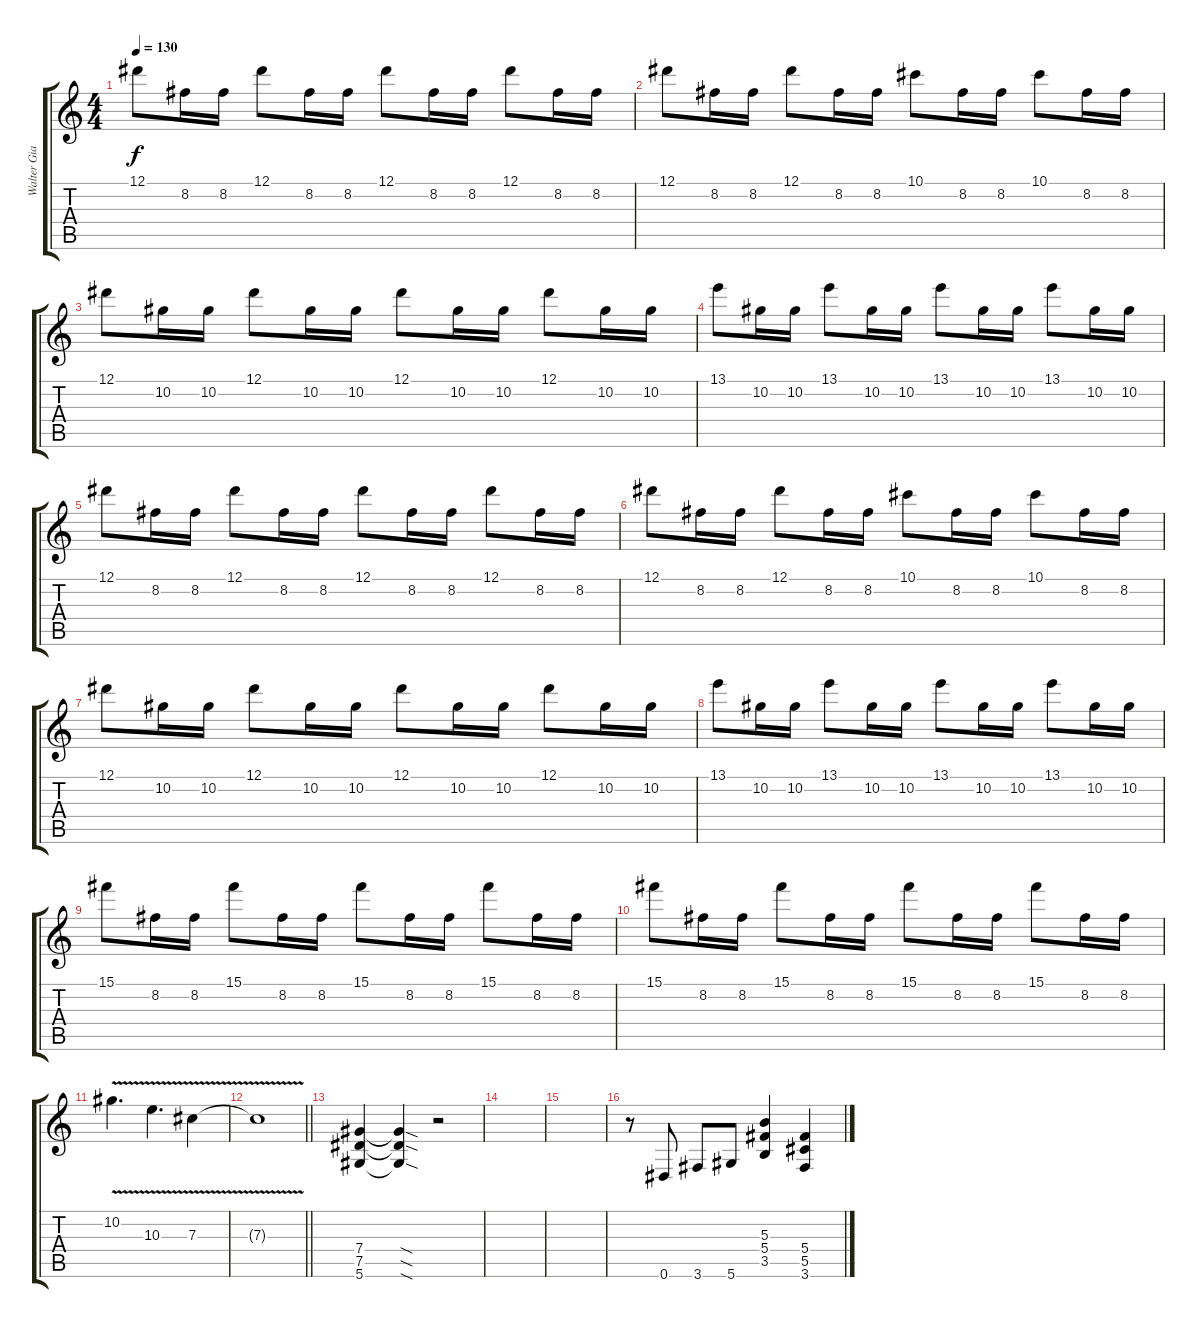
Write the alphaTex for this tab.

\track ("Walter Giardino" "Walter Gia") {instrument distortionguitar}
\staff {score tabs}
\tuning (Eb4 Bb3 Gb3 Db3 Ab2 Eb2) {hide}
\ts (4 4)
\tempo 130
\clef g2
\ks c
12.1.8{dy f} 8.2.16 8.2.16 12.1.8 8.2.16 8.2.16 12.1.8 8.2.16 8.2.16 12.1.8 8.2.16 8.2.16 |
12.1.8 8.2.16 8.2.16 12.1.8 8.2.16 8.2.16 10.1.8 8.2.16 8.2.16 10.1.8 8.2.16 8.2.16 |
12.1.8 10.2.16 10.2.16 12.1.8 10.2.16 10.2.16 12.1.8 10.2.16 10.2.16 12.1.8 10.2.16 10.2.16 |
13.1.8 10.2.16 10.2.16 13.1.8 10.2.16 10.2.16 13.1.8 10.2.16 10.2.16 13.1.8 10.2.16 10.2.16 |
12.1.8 8.2.16 8.2.16 12.1.8 8.2.16 8.2.16 12.1.8 8.2.16 8.2.16 12.1.8 8.2.16 8.2.16 |
12.1.8 8.2.16 8.2.16 12.1.8 8.2.16 8.2.16 10.1.8 8.2.16 8.2.16 10.1.8 8.2.16 8.2.16 |
12.1.8 10.2.16 10.2.16 12.1.8 10.2.16 10.2.16 12.1.8 10.2.16 10.2.16 12.1.8 10.2.16 10.2.16 |
13.1.8 10.2.16 10.2.16 13.1.8 10.2.16 10.2.16 13.1.8 10.2.16 10.2.16 13.1.8 10.2.16 10.2.16 |
15.1.8 8.2.16 8.2.16 15.1.8 8.2.16 8.2.16 15.1.8 8.2.16 8.2.16 15.1.8 8.2.16 8.2.16 |
15.1.8 8.2.16 8.2.16 15.1.8 8.2.16 8.2.16 15.1.8 8.2.16 8.2.16 15.1.8 8.2.16 8.2.16 |
10.2{v}.4{d} 10.3{v}.4{d} 7.3{v}.4 |
\barLineRight lightlight
7.3{t}.1 |
(7.4 7.5 5.6).4 (7.4{sod t} 7.5{sod t} 5.6{sod t}).4 r.2 |
|
|
r.8 0.6.8 3.6.8 5.6.8 (5.3 5.4 3.5).4 (5.4 5.5 3.6).4
